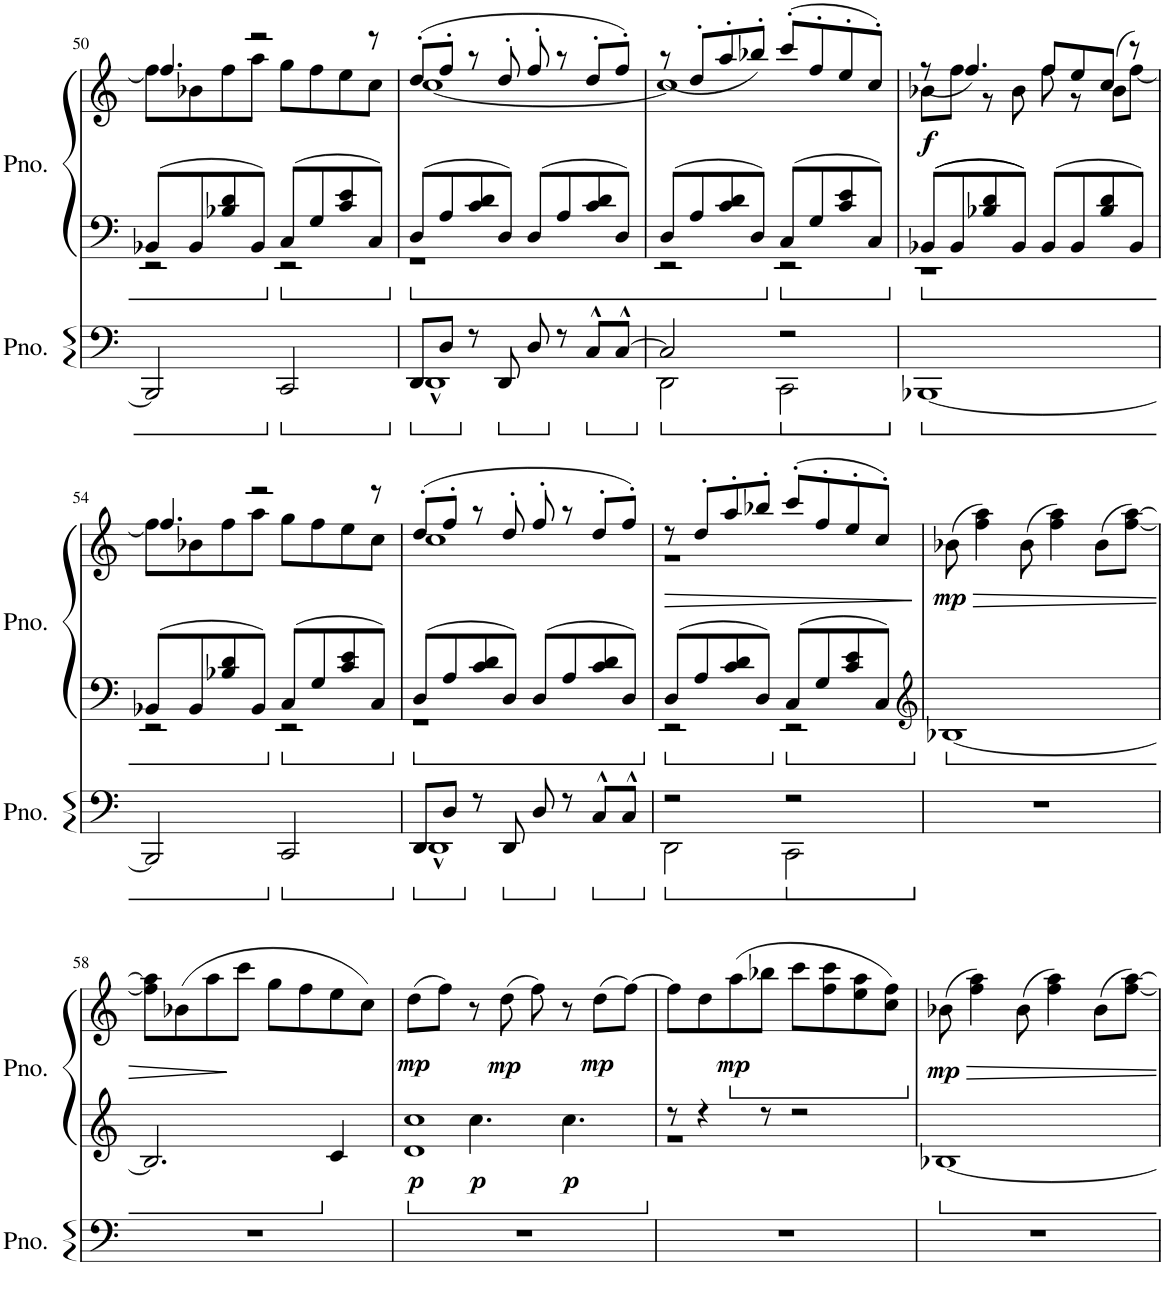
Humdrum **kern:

**kern	**kern	**kern	**dynam
*part2	*part1	*part1	*part1
*staff3	*staff2	*staff1	*staff1/2
*I"Piano	*I"Piano	*	*
*I'Pno.	*I'Pno.	*	*
!!LO:PB:g=z
*clefF4	*clefF4	*clefG2	*
*k[]	*k[]	*k[]	*
*M4/4	*M4/4	*M4/4	*
=50	=50	=50	=50
*	*^	*^	*
2BBB-/]	8BB-X/L	2r	4.ff/	8ff\L]	.
.	8BB-/	.	.	8b-X\	.
.	8B-X/ 8d/	.	.	8ff\	.
.	8BB-/J	.	2r	8aa\J	.
*ped	*	*	*	*	*
2CC/	8C/L	2r	.	8gg\L	.
.	8G/	.	.	8ff\	.
.	8c/ 8e/	.	.	8ee\	.
.	8C/J	.	8r	8cc\J	.
=51	=51	=51	=51	=51	=51
*Xped	*	*	*	*	*
*ped	*	*	*	*	*
*^	*	*	*	*	*
8DD/L	1DD^^	8D/L	1r	(8dd'/L	[1cc	.
8D/J	.	8A/	.	8ff'/J	.	.
*Xped	*	*	*	*	*	*
8r	.	8c/ 8d/	.	8r	.	.
*ped	*	*	*	*	*	*
8DD/	.	8D/J	.	8dd'/	.	.
8D/	.	8D/L	.	8ff'/	.	.
*Xped	*	*	*	*	*	*
8r	.	8A/	.	8r	.	.
*ped	*	*	*	*	*	*
8C^^/L	.	8c/ 8d/	.	8dd'/L	.	.
[8C^^/J	.	8D/J	.	8ff'/J)	.	.
=52	=52	=52	=52	=52	=52	=52
*Xped	*	*	*	*	*	*
*ped	*	*	*	*	*	*
2C/]	2DD\	8D/L	2r	(8r	1cc]	.
.	.	8A/	.	8dd'/L	.	.
.	.	8c/ 8d/	.	8aa'/	.	.
.	.	8D/J	.	8bb-X'/J)	.	.
*ped	*	*	*	*	*	*
2r	2CC\	8C/L	2r	(8ccc'/L	.	.
.	.	8G/	.	8ff'/	.	.
.	.	8c/ 8e/	.	8ee'/	.	.
.	.	8C/J	.	8cc'/J)	.	.
*v	*v	*	*	*	*	*
=53	=53	=53	=53	=53	=53
*Xped	*	*	*	*	*
*Xped	*	*	*	*	*
*ped	*	*	*	*	*
!	!	!	!	!	!LO:DY:b
[1BBB-X	8BB-X/L	1r	(8r	8b-X\L	f
.	8BB-/	.	4.ff/)	8ff\J	.
.	8B-X/ 8d/	.	.	8r	.
.	8BB-/J	.	.	8b-\	.
.	8BB-/L	.	8ff/L	8ff\	.
.	8BB-/	.	8ee/	8r	.
.	8B-/ 8d/	.	(8cc/J	8b-\L	.
.	8BB-/J	.	8r)	[8ff\J	.
!!LO:LB:g=z	!!
=54	=54	=54	=54	=54	=54
2BBB-/]	8BB-X/L	2r	4.ff/	8ff\L]	.
.	8BB-/	.	.	8b-X\	.
.	8B-X/ 8d/	.	.	8ff\	.
.	8BB-/J	.	2r	8aa\J	.
*Xped	*	*	*	*	*
*ped	*	*	*	*	*
2CC/	8C/L	2r	.	8gg\L	.
.	8G/	.	.	8ff\	.
.	8c/ 8e/	.	.	8ee\	.
.	8C/J	.	8r	8cc\J	.
=55	=55	=55	=55	=55	=55
*Xped	*	*	*	*	*
*ped	*	*	*	*	*
*^	*	*	*	*	*
8DD/L	1DD^^	8D/L	1r	(8dd'/L	1cc	.
8D/J	.	8A/	.	8ff'/J	.	.
*Xped	*	*	*	*	*	*
8r	.	8c/ 8d/	.	8r	.	.
*ped	*	*	*	*	*	*
8DD/	.	8D/J	.	8dd'/	.	.
8D/	.	8D/L	.	8ff'/	.	.
*Xped	*	*	*	*	*	*
8r	.	8A/	.	8r	.	.
*ped	*	*	*	*	*	*
8C^^/L	.	8c/ 8d/	.	8dd'/L	.	.
8C^^/J	.	8D/J	.	8ff'/J)	.	.
=56	=56	=56	=56	=56	=56	=56
*Xped	*	*	*	*	*	*
*ped	*	*	*	*	*	*
!	!	!	!	!	!	!LO:HP:b
2r	2DD\	8D/L	2r	8r	1r	>
.	.	8A/	.	8dd'/L	.	.
.	.	8c/ 8d/	.	8aa'/	.	.
.	.	8D/J	.	8bb-X'/J	.	.
*ped	*	*	*	*	*	*
2r	2CC\	8C/L	2r	(8ccc'/L	.	.
.	.	8G/	.	8ff'/	.	.
.	.	8c/ 8e/	.	8ee'/	.	.
.	.	8C/J	.	8cc'/J)	.	.
*v	*v	*	*	*	*	*
*	*v	*v	*	*	*
*	*	*v	*v	*
.	.	.	]
=57	=57	=57	=57
*	*clefG2	*	*
*Xped	*	*	*
*Xped	*	*	*
!	!	!	!LO:HP:b
!	!	!	!LO:DY:n=1:b
1r	[1B-X	(8b-X\	> mp
.	.	4ff\ 4aa\)	.
.	.	(8b-\	.
.	.	4ff\ 4aa\)	.
.	.	(8b-\L	.
.	.	[8ff\ [8aa\J)	.
!!LO:LB:g=z
=58	=58	=58	=58
1r	2.B-/]	8ff\] 8aa\]L	.
.	.	(8b-X\	.
.	.	8aa\	.
.	.	8ccc\J	]
.	.	8gg\L	.
.	.	8ff\	.
.	4c/	8ee\	.
.	.	8cc\J)	.
=59	=59	=59	=59
*	*^	*	*
!	!	!	!	!LO:DY:b=2
!	!	!	!	!LO:DY:n=1:b
1r	1d 1cc	4ryy	(8dd\L	p mp
.	.	.	8ff\J)	.
!	!	!	!	!LO:DY:n=2:b=2
.	.	4.cc\	8r	p
!	!	!	!	!LO:DY:n=3:b
.	.	.	(8dd\	mp
.	.	.	8ff\)	.
!	!	!	!	!LO:DY:n=4:b=2
.	.	4.cc\	8r	p
!	!	!	!	!LO:DY:n=5:b
.	.	.	(8dd\L	mp
.	.	.	[8ff\J)	.
=60	=60	=60	=60	=60
1r	8r	1r	8ff\L]	.
.	4r	.	8dd\	.
*	*	*	*ped	*
!	!	!	!	!LO:DY:b
.	.	.	(8aa\	mp
.	8r	.	8bb-X\J	.
.	2r	.	8ccc\L	.
.	.	.	8ff\ 8ccc\	.
.	.	.	8ee\ 8aa\	.
.	.	.	8cc\ 8ff\J)	.
*	*v	*v	*	*
=61	=61	=61	=61
*	*	*Xped	*
!	!	!	!LO:DY:b
1r	[1B-X	(8b-X\	mp
.	.	4ff\ 4aa\)	.
.	.	(8b-\	.
.	.	4ff\ 4aa\)	.
.	.	(8b-\L	.
.	.	[8ff\ [8aa\J)	.
=	=	=	=
*-	*-	*-	*-
